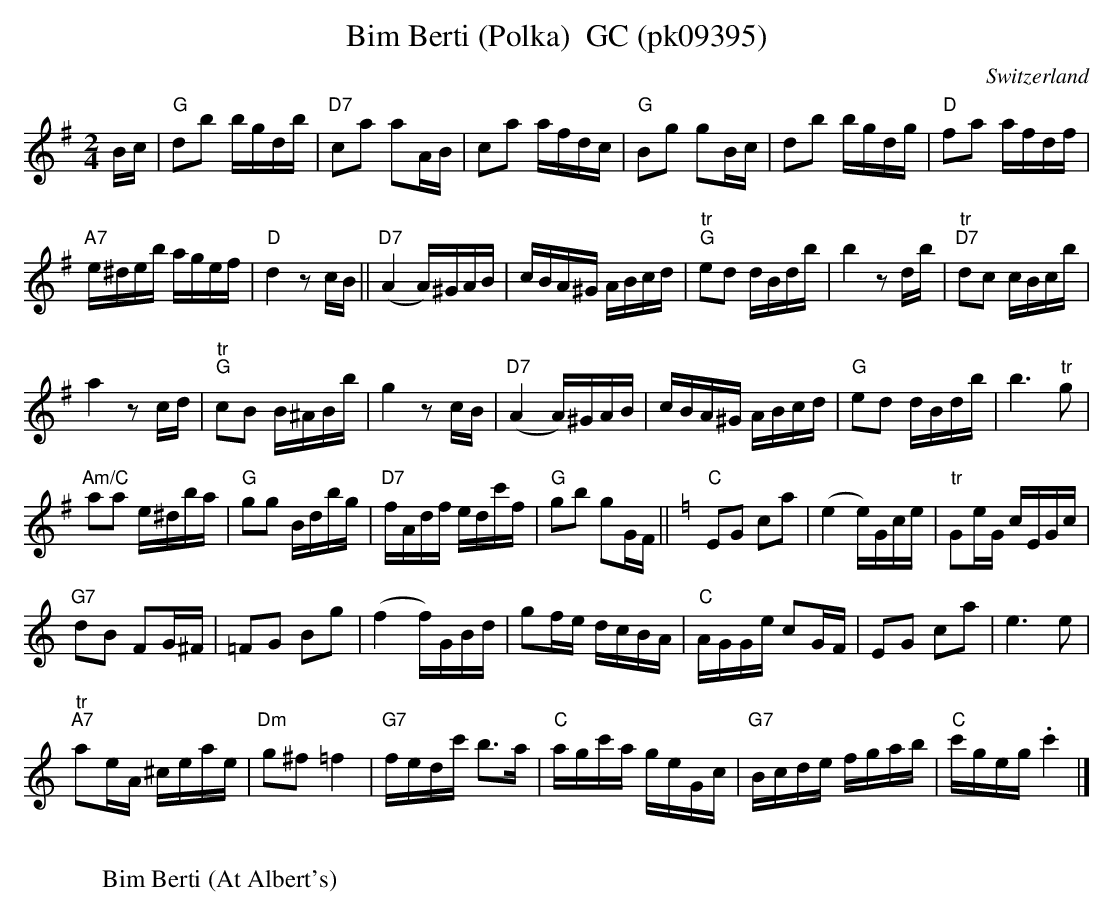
X:1
T:Bim Berti (Polka)  GC (pk09395)
M:2/4
L:1/16
K:G %%MIDI gchordon
Bc | "G"d2b2 bgdb | "D7"c2a2 a2AB | c2a2 afdc | "G"B2g2 g2Bc | d2b2 bgdg | "D"f2a2 afdf |
"A7"e^deb agef | "D"d4 z2cB || "D7"(A4 A)^GAB | cBA^G ABcd | "tr""G"e2d2 dBdb | b4 z2db | "tr""D7"d2c2  cBcb |
a4z2cd | "tr""G"c2B2 B^ABb | g4z2cB | "D7"(A4 A)^GAB | cBA^G ABcd | "G"e2d2 dBdb | b6"tr"g2 |
"Am/C"a2a2 e^dba | "G"g2g2 Bdbg | "D7"fAdf edc'f | "G"g2b2 g2GF || [K:C] "C"E2G2 c2a2 | (e4 e)Gce | "tr"G2eG cEGc |
"G7"d2B2 F2G^F | =F2G2 B2g2 | (f4 f)GBd | g2fe dcBA | "C"AGGe c2GF | E2G2 c2a2 | e6e2 |
"tr""A7"a2eA ^ceae | "Dm"g2^f2 =f4 | "G7"fedc' b3a | "C"agc'a geGc | "G7"Bcde fgab | "C"c'geg .c'4 |]
W:
W: Bim Berti (At Albert's)
